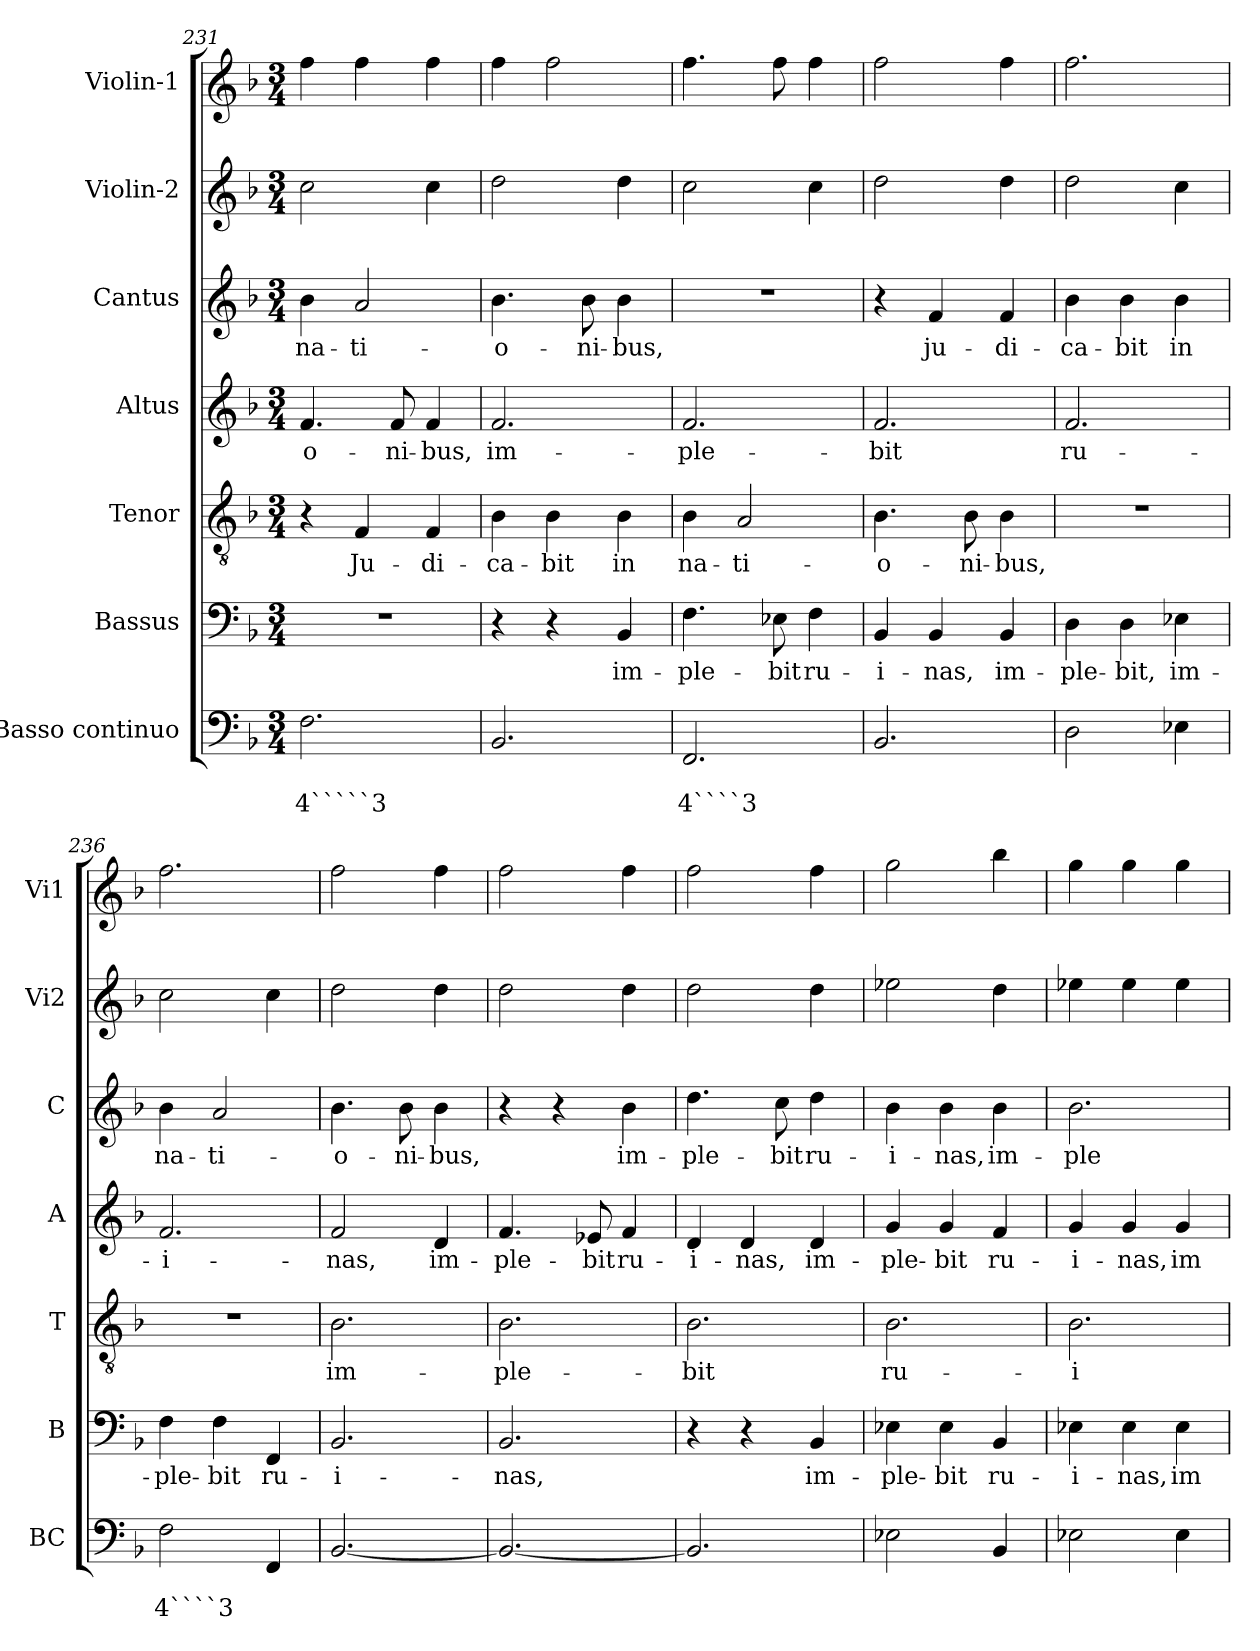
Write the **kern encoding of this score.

**kern	**text	**text	**kern	**text	**kern	**text	**kern	**text	**kern	**text	**kern	**kern
*part7	*part7	*part7	*part6	*part6	*part5	*part5	*part4	*part4	*part3	*part3	*part2	*part1
*staff7	*staff7	*staff7	*staff6	*staff6	*staff5	*staff5	*staff4	*staff4	*staff3	*staff3	*staff2	*staff1
*I"Basso continuo	*	*	*I"Bassus	*	*I"Tenor	*	*I"Altus	*	*I"Cantus	*	*I"Violin-2	*I"Violin-1
*I'BC	*	*	*I'B	*	*I'T	*	*I'A	*	*I'C	*	*I'Vi2	*I'Vi1
!!LO:LB:g=z
*clefF4	*	*	*clefF4	*	*clefGv2	*	*clefG2	*	*clefG2	*	*clefG2	*clefG2
*k[b-]	*	*	*k[b-]	*	*k[b-]	*	*k[b-]	*	*k[b-]	*	*k[b-]	*k[b-]
*F:	*	*	*F:	*	*F:	*	*F:	*	*F:	*	*F:	*F:
*M3/4	*	*	*M3/4	*	*M3/4	*	*M3/4	*	*M3/4	*	*M3/4	*M3/4
=231	=231	=231	=231	=231	=231	=231	=231	=231	=231	=231	=231	=231
!	!	!LO:LY:b	!	!	!	!	!	!LO:LY:b	!	!LO:LY:b	!	!
2.F\	.	4`````3	2.r	.	4r	.	4.f/	-o-	4b-\	na-	2cc\	4ff\
!	!	!	!	!	!	!LO:LY:b	!	!	!	!LO:LY:b	!	!
.	.	.	.	.	4F/	Ju-	.	.	2a/	-ti-	.	4ff\
!	!	!	!	!	!	!	!	!LO:LY:b	!	!	!	!
.	.	.	.	.	.	.	8f/	-ni-	.	.	.	.
!	!	!	!	!	!	!LO:LY:b	!	!LO:LY:b	!	!	!	!
.	.	.	.	.	4F/	-di-	4f/	-bus,	.	.	4cc\	4ff\
=232	=232	=232	=232	=232	=232	=232	=232	=232	=232	=232	=232	=232
!	!	!	!	!	!	!LO:LY:b	!	!LO:LY:b	!	!LO:LY:b	!	!
2.BB-/	.	.	4r	.	4B-\	-ca-	2.f/	im-	4.b-\	-o-	2dd\	4ff\
!	!	!	!	!	!	!LO:LY:b	!	!	!	!	!	!
.	.	.	4r	.	4B-\	-bit	.	.	.	.	.	2ff\
!	!	!	!	!	!	!	!	!	!	!LO:LY:b	!	!
.	.	.	.	.	.	.	.	.	8b-\	-ni-	.	.
!	!	!	!	!LO:LY:b	!	!LO:LY:b	!	!	!	!LO:LY:b	!	!
.	.	.	4BB-/	im-	4B-\	in	.	.	4b-\	-bus,	4dd\	.
=233	=233	=233	=233	=233	=233	=233	=233	=233	=233	=233	=233	=233
!	!	!LO:LY:b	!	!LO:LY:b	!	!LO:LY:b	!	!LO:LY:b	!	!	!	!
2.FF/	.	4````3	4.F\	-ple-	4B-\	na-	2.f/	-ple-	2.r	.	2cc\	4.ff\
!	!	!	!	!	!	!LO:LY:b	!	!	!	!	!	!
.	.	.	.	.	2A/	-ti-	.	.	.	.	.	.
!	!	!	!	!LO:LY:b	!	!	!	!	!	!	!	!
.	.	.	8E-X\	-bit	.	.	.	.	.	.	.	8ff\
!	!	!	!	!LO:LY:b	!	!	!	!	!	!	!	!
.	.	.	4F\	ru-	.	.	.	.	.	.	4cc\	4ff\
=234	=234	=234	=234	=234	=234	=234	=234	=234	=234	=234	=234	=234
!	!	!	!	!LO:LY:b	!	!LO:LY:b	!	!LO:LY:b	!	!	!	!
2.BB-/	.	.	4BB-/	-i-	4.B-\	-o-	2.f/	-bit	4r	.	2dd\	2ff\
!	!	!	!	!LO:LY:b	!	!	!	!	!	!LO:LY:b	!	!
.	.	.	4BB-/	-nas,	.	.	.	.	4f/	ju-	.	.
!	!	!	!	!	!	!LO:LY:b	!	!	!	!	!	!
.	.	.	.	.	8B-\	-ni-	.	.	.	.	.	.
!	!	!	!	!LO:LY:b	!	!LO:LY:b	!	!	!	!LO:LY:b	!	!
.	.	.	4BB-/	im-	4B-\	-bus,	.	.	4f/	-di-	4dd\	4ff\
=235	=235	=235	=235	=235	=235	=235	=235	=235	=235	=235	=235	=235
!	!	!	!	!LO:LY:b	!	!	!	!LO:LY:b	!	!LO:LY:b	!	!
2D\	.	.	4D\	-ple-	2.r	.	2.f/	ru-	4b-\	-ca-	2dd\	2.ff\
!	!	!	!	!LO:LY:b	!	!	!	!	!	!LO:LY:b	!	!
.	.	.	4D\	-bit,	.	.	.	.	4b-\	-bit	.	.
!	!	!	!	!LO:LY:b	!	!	!	!	!	!LO:LY:b	!	!
4E-X\	.	.	4E-X\	im-	.	.	.	.	4b-\	in	4cc\	.
=236	=236	=236	=236	=236	=236	=236	=236	=236	=236	=236	=236	=236
!	!	!LO:LY:b	!	!LO:LY:b	!	!	!	!LO:LY:b	!	!LO:LY:b	!	!
2F\	.	4````3	4F\	-ple-	2.r	.	2.f/	-i-	4b-\	na-	2cc\	2.ff\
!	!	!	!	!LO:LY:b	!	!	!	!	!	!LO:LY:b	!	!
.	.	.	4F\	-bit	.	.	.	.	2a/	-ti-	.	.
!	!	!	!	!LO:LY:b	!	!	!	!	!	!	!	!
4FF/	.	.	4FF/	ru-	.	.	.	.	.	.	4cc\	.
=237	=237	=237	=237	=237	=237	=237	=237	=237	=237	=237	=237	=237
!	!	!	!	!LO:LY:b	!	!LO:LY:b	!	!LO:LY:b	!	!LO:LY:b	!	!
[2.BB-/	.	.	2.BB-/	-i-	2.B-\	im-	2f/	-nas,	4.b-\	-o-	2dd\	2ff\
!	!	!	!	!	!	!	!	!	!	!LO:LY:b	!	!
.	.	.	.	.	.	.	.	.	8b-\	-ni-	.	.
!	!	!	!	!	!	!	!	!LO:LY:b	!	!LO:LY:b	!	!
.	.	.	.	.	.	.	4d/	im-	4b-\	-bus,	4dd\	4ff\
!!LO:PB:g=z
=238	=238	=238	=238	=238	=238	=238	=238	=238	=238	=238	=238	=238
!	!	!	!	!LO:LY:b	!	!LO:LY:b	!	!LO:LY:b	!	!	!	!
2.BB-/_	.	.	2.BB-/	-nas,	2.B-\	-ple-	4.f/	-ple-	4r	.	2dd\	2ff\
.	.	.	.	.	.	.	.	.	4r	.	.	.
!	!	!	!	!	!	!	!	!LO:LY:b	!	!	!	!
.	.	.	.	.	.	.	8e-X/	-bit	.	.	.	.
!	!	!	!	!	!	!	!	!LO:LY:b	!	!LO:LY:b	!	!
.	.	.	.	.	.	.	4f/	ru-	4b-\	im-	4dd\	4ff\
=239	=239	=239	=239	=239	=239	=239	=239	=239	=239	=239	=239	=239
!	!	!	!	!	!	!LO:LY:b	!	!LO:LY:b	!	!LO:LY:b	!	!
2.BB-/]	.	.	4r	.	2.B-\	-bit	4d/	-i-	4.dd\	-ple-	2dd\	2ff\
!	!	!	!	!	!	!	!	!LO:LY:b	!	!	!	!
.	.	.	4r	.	.	.	4d/	-nas,	.	.	.	.
!	!	!	!	!	!	!	!	!	!	!LO:LY:b	!	!
.	.	.	.	.	.	.	.	.	8cc\	-bit	.	.
!	!	!	!	!LO:LY:b	!	!	!	!LO:LY:b	!	!LO:LY:b	!	!
.	.	.	4BB-/	im-	.	.	4d/	im-	4dd\	ru-	4dd\	4ff\
=240	=240	=240	=240	=240	=240	=240	=240	=240	=240	=240	=240	=240
!	!	!	!	!LO:LY:b	!	!LO:LY:b	!	!LO:LY:b	!	!LO:LY:b	!	!
2E-X\	.	.	4E-X\	-ple-	2.B-\	ru-	4g/	-ple-	4b-\	-i-	2ee-X\	2gg\
!	!	!	!	!LO:LY:b	!	!	!	!LO:LY:b	!	!LO:LY:b	!	!
.	.	.	4E-\	-bit	.	.	4g/	-bit	4b-\	-nas,	.	.
!	!	!	!	!LO:LY:b	!	!	!	!LO:LY:b	!	!LO:LY:b	!	!
4BB-/	.	.	4BB-/	ru-	.	.	4f/	ru-	4b-\	im-	4dd\	4bb-\
=241	=241	=241	=241	=241	=241	=241	=241	=241	=241	=241	=241	=241
!	!	!	!	!LO:LY:b	!	!LO:LY:b	!	!LO:LY:b	!	!LO:LY:b	!	!
2E-X\	.	.	4E-X\	-i-	2.B-\	-i-	4g/	-i-	2.b-\	-ple-	4ee-X\	4gg\
!	!	!	!	!LO:LY:b	!	!	!	!LO:LY:b	!	!	!	!
.	.	.	4E-\	-nas,	.	.	4g/	-nas,	.	.	4ee-\	4gg\
!	!	!	!	!LO:LY:b	!	!	!	!LO:LY:b	!	!	!	!
4E-\	.	.	4E-\	im-	.	.	4g/	im-	.	.	4ee-\	4gg\
=	=	=	=	=	=	=	=	=	=	=	=	=
*-	*-	*-	*-	*-	*-	*-	*-	*-	*-	*-	*-	*-
